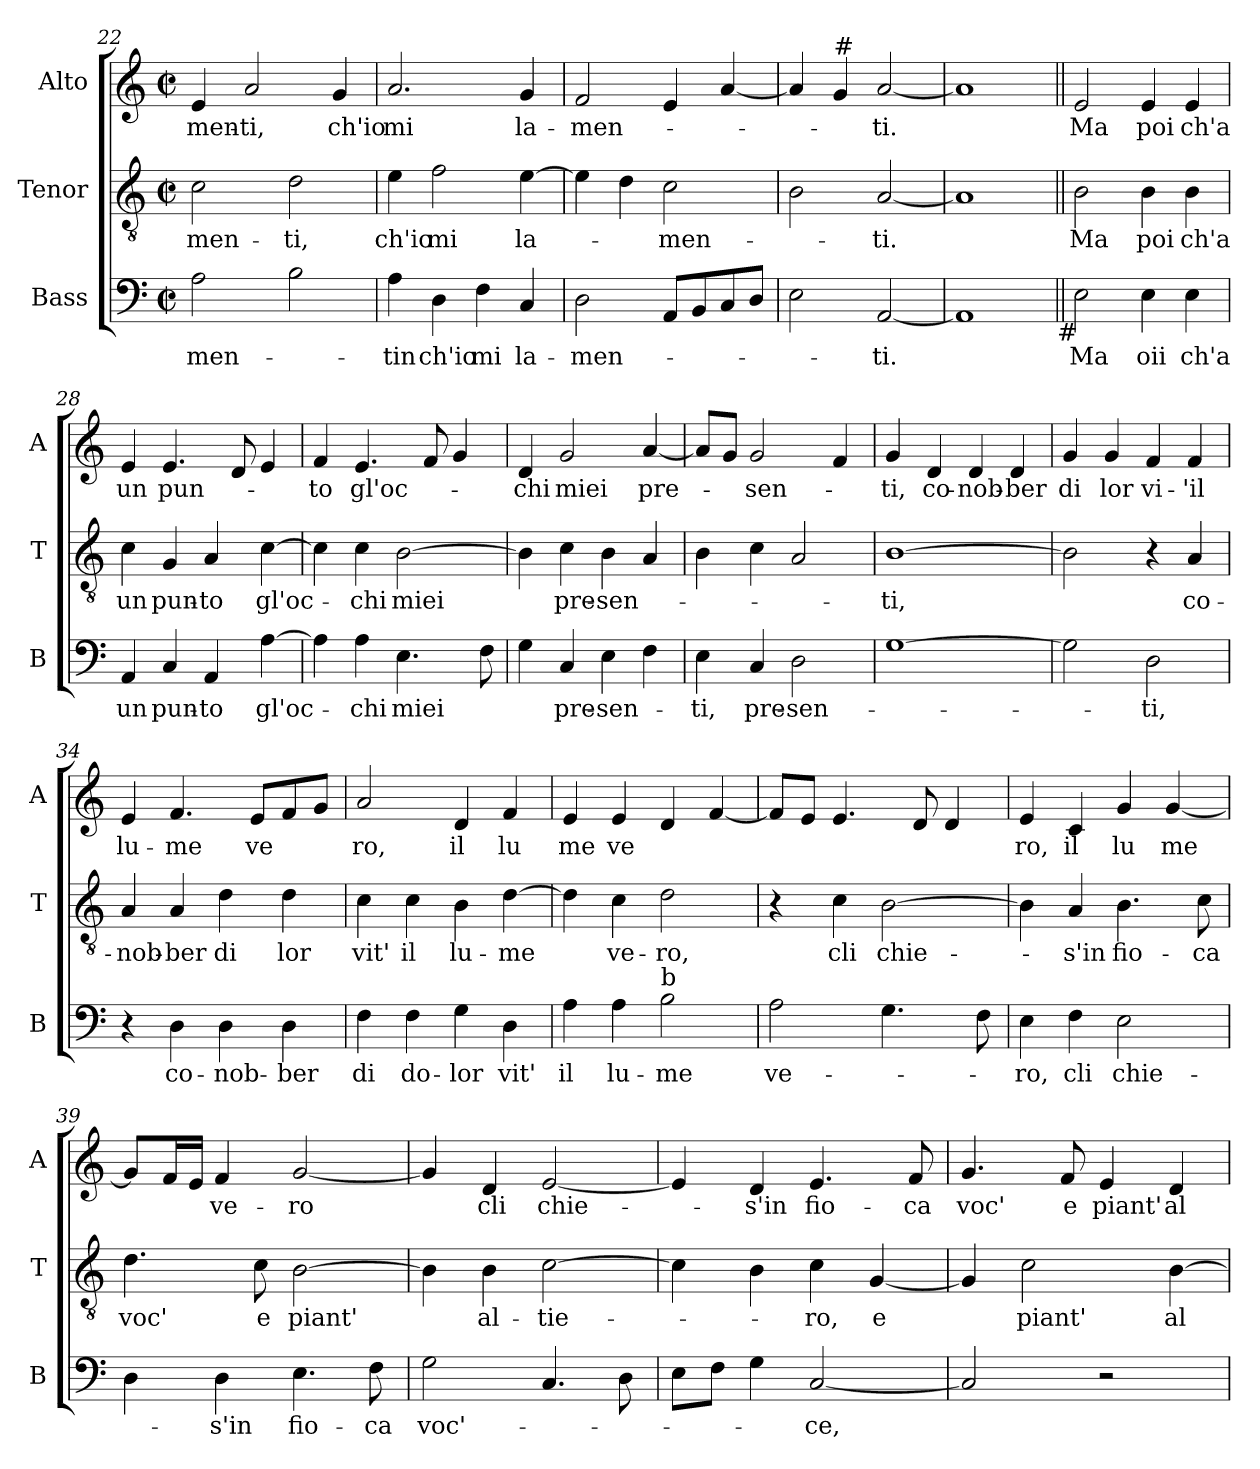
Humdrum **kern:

**kern	**text	**kern	**text	**kern	**text
*part3	*part3	*part2	*part2	*part1	*part1
*staff3	*staff3	*staff2	*staff2	*staff1	*staff1
*I"Bass	*	*I"Tenor	*	*I"Alto	*
*I'B	*	*I'T	*	*I'A	*
*clefF4	*	*clefGv2	*	*clefG2	*
*k[]	*	*k[]	*	*k[]	*
*C:	*	*C:	*	*C:	*
*M2/2	*	*M2/2	*	*M2/2	*
*met(c|)	*	*met(c|)	*	*met(c|)	*
=22	=22	=22	=22	=22	=22
!	!LO:LY:b	!	!LO:LY:b	!	!LO:LY:b
2A\	-men-	2c\	-men-	4e/	-men-
!	!	!	!	!	!LO:LY:b
.	.	.	.	2a/	-ti,
!	!	!	!LO:LY:b	!	!
2B\	.	2d\	-ti,	.	.
!	!	!	!	!	!LO:LY:b
.	.	.	.	4g/	ch'io
=23	=23	=23	=23	=23	=23
!	!LO:LY:b	!	!LO:LY:b	!	!LO:LY:b
4A\	-tin	4e\	ch'io	2.a/	mi
!	!LO:LY:b	!	!LO:LY:b	!	!
4D\	ch'io	2f\	mi	.	.
!	!LO:LY:b	!	!	!	!
4F\	mi	.	.	.	.
!	!LO:LY:b	!	!LO:LY:b	!	!LO:LY:b
4C/	la-	[4e\	la-	4g/	la-
=24	=24	=24	=24	=24	=24
!	!LO:LY:b	!	!	!	!LO:LY:b
2D\	-men-	4e\]	.	2f/	-men-
.	.	4d\	.	.	.
!	!	!	!LO:LY:b	!	!
8AA/L	.	2c\	-men-	4e/	.
8BB/	.	.	.	.	.
8C/	.	.	.	[4a/	.
8D/J	.	.	.	.	.
=25	=25	=25	=25	=25	=25
2E\	.	2B\	.	4a/]	.
!	!	!	!	!LO:TX:a:t=#	!
.	.	.	.	4g/	.
!	!LO:LY:b	!	!LO:LY:b	!	!LO:LY:b
[2AA/	-ti.	[2A/	-ti.	[2a/	-ti.
=26	=26	=26	=26	=26	=26
1AA]	.	1A]	.	1a]	.
!LO:TX:b:t=#	!	!	!	!	!
!!LO:LB:g=z
=27||	=27||	=27||	=27||	=27||	=27||
!	!LO:LY:b	!	!LO:LY:b	!	!LO:LY:b
2E\	Ma	2B\	Ma	2e/	Ma
!	!LO:LY:b	!	!LO:LY:b	!	!LO:LY:b
4E\	oii	4B\	poi	4e/	poi
!	!LO:LY:b	!	!LO:LY:b	!	!LO:LY:b
4E\	ch'a	4B\	ch'a	4e/	ch'a
=28	=28	=28	=28	=28	=28
!	!LO:LY:b	!	!LO:LY:b	!	!LO:LY:b
4AA/	un	4c\	un	4e/	un
!	!LO:LY:b	!	!LO:LY:b	!	!LO:LY:b
4C/	pun-	4G/	pun-	4.e/	pun-
!	!LO:LY:b	!	!LO:LY:b	!	!
4AA/	-to	4A/	-to	.	.
.	.	.	.	8d/	.
!	!LO:LY:b	!	!LO:LY:b	!	!
[4A\	gl'oc-	[4c\	gl'oc-	4e/	.
=29	=29	=29	=29	=29	=29
!	!	!	!	!	!LO:LY:b
4A\]	.	4c\]	.	4f/	-to
!	!LO:LY:b	!	!LO:LY:b	!	!LO:LY:b
4A\	-chi	4c\	-chi	4.e/	gl'oc-
!	!LO:LY:b	!	!LO:LY:b	!	!
4.E\	miei	[2B\	miei	.	.
.	.	.	.	8f/	.
.	.	.	.	4g/	.
8F\	.	.	.	.	.
=30	=30	=30	=30	=30	=30
!	!	!	!	!	!LO:LY:b
4G\	.	4B\]	.	4d/	-chi
!	!LO:LY:b	!	!LO:LY:b	!	!LO:LY:b
4C/	pre-	4c\	pre-	2g/	miei
!	!LO:LY:b	!	!LO:LY:b	!	!
4E\	-sen-	4B\	-sen-	.	.
!	!	!	!	!	!LO:LY:b
4F\	.	4A/	.	[4a/	pre-
=31	=31	=31	=31	=31	=31
!	!LO:LY:b	!	!	!	!
4E\	-ti,	4B\	.	8a/L]	.
.	.	.	.	8g/J	.
!	!LO:LY:b	!	!	!	!LO:LY:b
4C/	pre-	4c\	.	2g/	-sen-
!	!LO:LY:b	!	!	!	!
2D\	-sen-	2A/	.	.	.
.	.	.	.	4f/	.
!!LO:LB:g=z
=32	=32	=32	=32	=32	=32
!	!	!	!LO:LY:b	!	!LO:LY:b
[1G	.	[1B	-ti,	4g/	-ti,
!	!	!	!	!	!LO:LY:b
.	.	.	.	4d/	co-
!	!	!	!	!	!LO:LY:b
.	.	.	.	4d/	-nob-
!	!	!	!	!	!LO:LY:b
.	.	.	.	4d/	-ber
=33	=33	=33	=33	=33	=33
!	!	!	!	!	!LO:LY:b
2G\]	.	2B\]	.	4g/	di
!	!	!	!	!	!LO:LY:b
.	.	.	.	4g/	lor
!	!LO:LY:b	!	!	!	!LO:LY:b
2D\	-ti,	4r	.	4f/	vi-
!	!	!	!LO:LY:b	!	!LO:LY:b
.	.	4A/	co-	4f/	-'il
=34	=34	=34	=34	=34	=34
!	!	!	!LO:LY:b	!	!LO:LY:b
4r	.	4A/	-nob-	4e/	lu-
!	!LO:LY:b	!	!LO:LY:b	!	!LO:LY:b
4D\	co-	4A/	-ber	4.f/	-me
!	!LO:LY:b	!	!LO:LY:b	!	!
4D\	-nob-	4d\	di	.	.
!	!	!	!	!	!LO:LY:b
.	.	.	.	8e/L	ve
!	!LO:LY:b	!	!LO:LY:b	!	!
4D\	-ber	4d\	lor	8f/	.
.	.	.	.	8g/J	.
=35	=35	=35	=35	=35	=35
!	!LO:LY:b	!	!LO:LY:b	!	!LO:LY:b
4F\	di	4c\	vit'	2a/	ro,
!	!LO:LY:b	!	!LO:LY:b	!	!
4F\	do-	4c\	il	.	.
!	!LO:LY:b	!	!LO:LY:b	!	!LO:LY:b
4G\	-lor	4B\	lu-	4d/	il
!	!LO:LY:b	!	!LO:LY:b	!	!LO:LY:b
4D\	vit'	[4d\	-me	4f/	lu
=36	=36	=36	=36	=36	=36
!	!LO:LY:b	!	!	!	!LO:LY:b
4A\	il	4d\]	.	4e/	me
!	!LO:LY:b	!	!LO:LY:b	!	!LO:LY:b
4A\	lu-	4c\	ve-	4e/	ve
!LO:TX:a:t=b	!	!	!	!	!
!	!LO:LY:b	!	!LO:LY:b	!	!
2B\	-me	2d\	-ro,	4d/	.
.	.	.	.	[4f/	.
!!LO:PB:g=z
=37	=37	=37	=37	=37	=37
!	!LO:LY:b	!	!	!	!
2A\	ve-	4r	.	8f/L]	.
.	.	.	.	8e/J	.
!	!	!	!LO:LY:b	!	!
.	.	4c\	cli	4.e/	.
!	!	!	!LO:LY:b	!	!
4.G\	.	[2B\	chie-	.	.
.	.	.	.	8d/	.
.	.	.	.	4d/	.
8F\	.	.	.	.	.
=38	=38	=38	=38	=38	=38
!	!LO:LY:b	!	!	!	!LO:LY:b
4E\	-ro,	4B\]	.	4e/	ro,
!	!LO:LY:b	!	!LO:LY:b	!	!LO:LY:b
4F\	cli	4A/	-s'in	4c/	il
!	!LO:LY:b	!	!LO:LY:b	!	!LO:LY:b
2E\	chie-	4.B\	fio-	4g/	lu
!	!	!	!	!	!LO:LY:b
.	.	.	.	[4g/	me
!	!	!	!LO:LY:b	!	!
.	.	8c\	-ca	.	.
=39	=39	=39	=39	=39	=39
!	!	!	!LO:LY:b	!	!
4D\	.	4.d\	voc'	8g/L]	.
.	.	.	.	16f/L	.
.	.	.	.	16e/JJ	.
!	!LO:LY:b	!	!	!	!LO:LY:b
4D\	-s'in	.	.	4f/	ve-
!	!	!	!LO:LY:b	!	!
.	.	8c\	e	.	.
!	!LO:LY:b	!	!LO:LY:b	!	!LO:LY:b
4.E\	fio-	[2B\	piant'	[2g/	-ro
!	!LO:LY:b	!	!	!	!
8F\	-ca	.	.	.	.
=40	=40	=40	=40	=40	=40
!	!LO:LY:b	!	!	!	!
2G\	voc'-	4B\]	.	4g/]	.
!	!	!	!LO:LY:b	!	!LO:LY:b
.	.	4B\	al-	4d/	cli
!	!	!	!LO:LY:b	!	!LO:LY:b
4.C/	.	[2c\	-tie-	[2e/	chie-
8D\	.	.	.	.	.
=41	=41	=41	=41	=41	=41
8E\L	.	4c\]	.	4e/]	.
8F\J	.	.	.	.	.
!	!	!	!	!	!LO:LY:b
4G\	.	4B\	.	4d/	-s'in
!	!LO:LY:b	!	!LO:LY:b	!	!LO:LY:b
[2C/	-ce,	4c\	-ro,	4.e/	fio-
!	!	!	!LO:LY:b	!	!
.	.	[4G/	e	.	.
!	!	!	!	!	!LO:LY:b
.	.	.	.	8f/	-ca
!!LO:LB:g=z
=42	=42	=42	=42	=42	=42
!	!	!	!	!	!LO:LY:b
2C/]	.	4G/]	.	4.g/	voc'
!	!	!	!LO:LY:b	!	!
.	.	2c\	piant'	.	.
!	!	!	!	!	!LO:LY:b
.	.	.	.	8f/	e
!	!	!	!	!	!LO:LY:b
2r	.	.	.	4e/	piant'
!	!	!	!LO:LY:b	!	!LO:LY:b
.	.	[4B\	al-	4d/	al-
=	=	=	=	=	=
*-	*-	*-	*-	*-	*-
